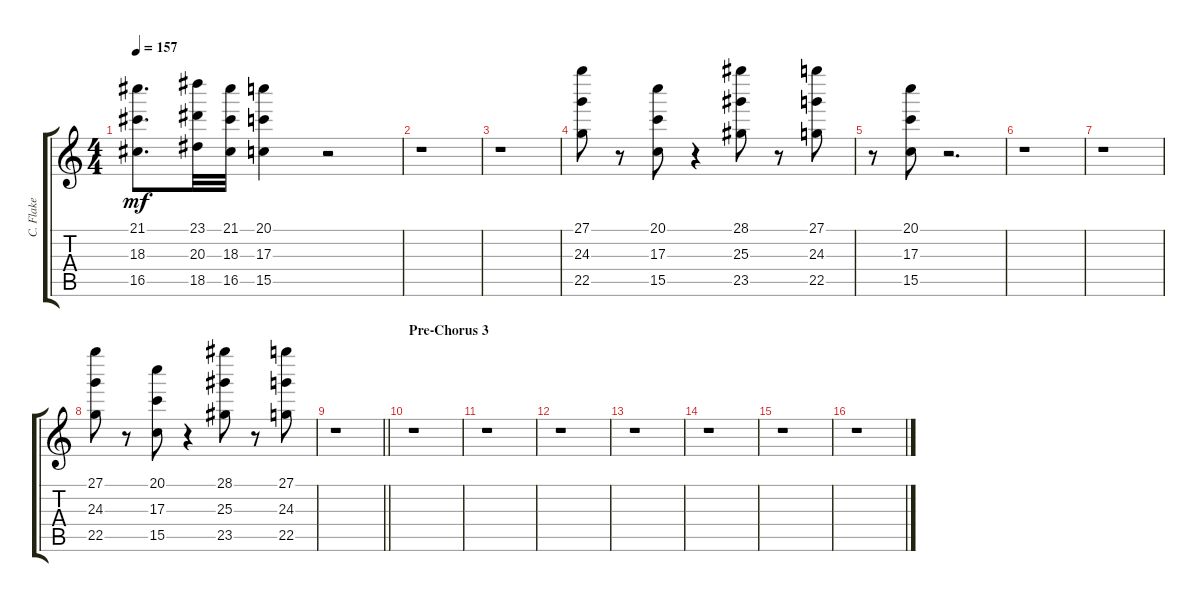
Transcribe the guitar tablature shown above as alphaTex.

\track ("C. Flake" "C. Flake") {instrument acousticguitarsteel}
\staff {score tabs}
\tuning (E4 B3 G3 D3 A2 E2) {hide}
\ts (4 4)
\tempo 157
\clef g2
\ks c
(21.1 18.3 16.5).8{d dy mf} (23.1 20.3 18.5).32 (21.1 18.3 16.5).32 (20.1 17.3 15.5).4 r.2 |
r.1 |
r.1 |
(27.1 24.3 22.5).8 r.8 (20.1 17.3 15.5).8 r.4 (28.1 25.3 23.5).8 r.8 (27.1 24.3 22.5).8 |
r.8 (20.1 17.3 15.5).8 r.2{d} |
r.1 |
r.1 |
(27.1 24.3 22.5).8 r.8 (20.1 17.3 15.5).8 r.4 (28.1 25.3 23.5).8 r.8 (27.1 24.3 22.5).8 |
\barLineRight lightlight
r.1 |
\section ("" "Pre-Chorus 3")
r.1 |
r.1 |
r.1 |
r.1 |
r.1 |
r.1 |
r.1
